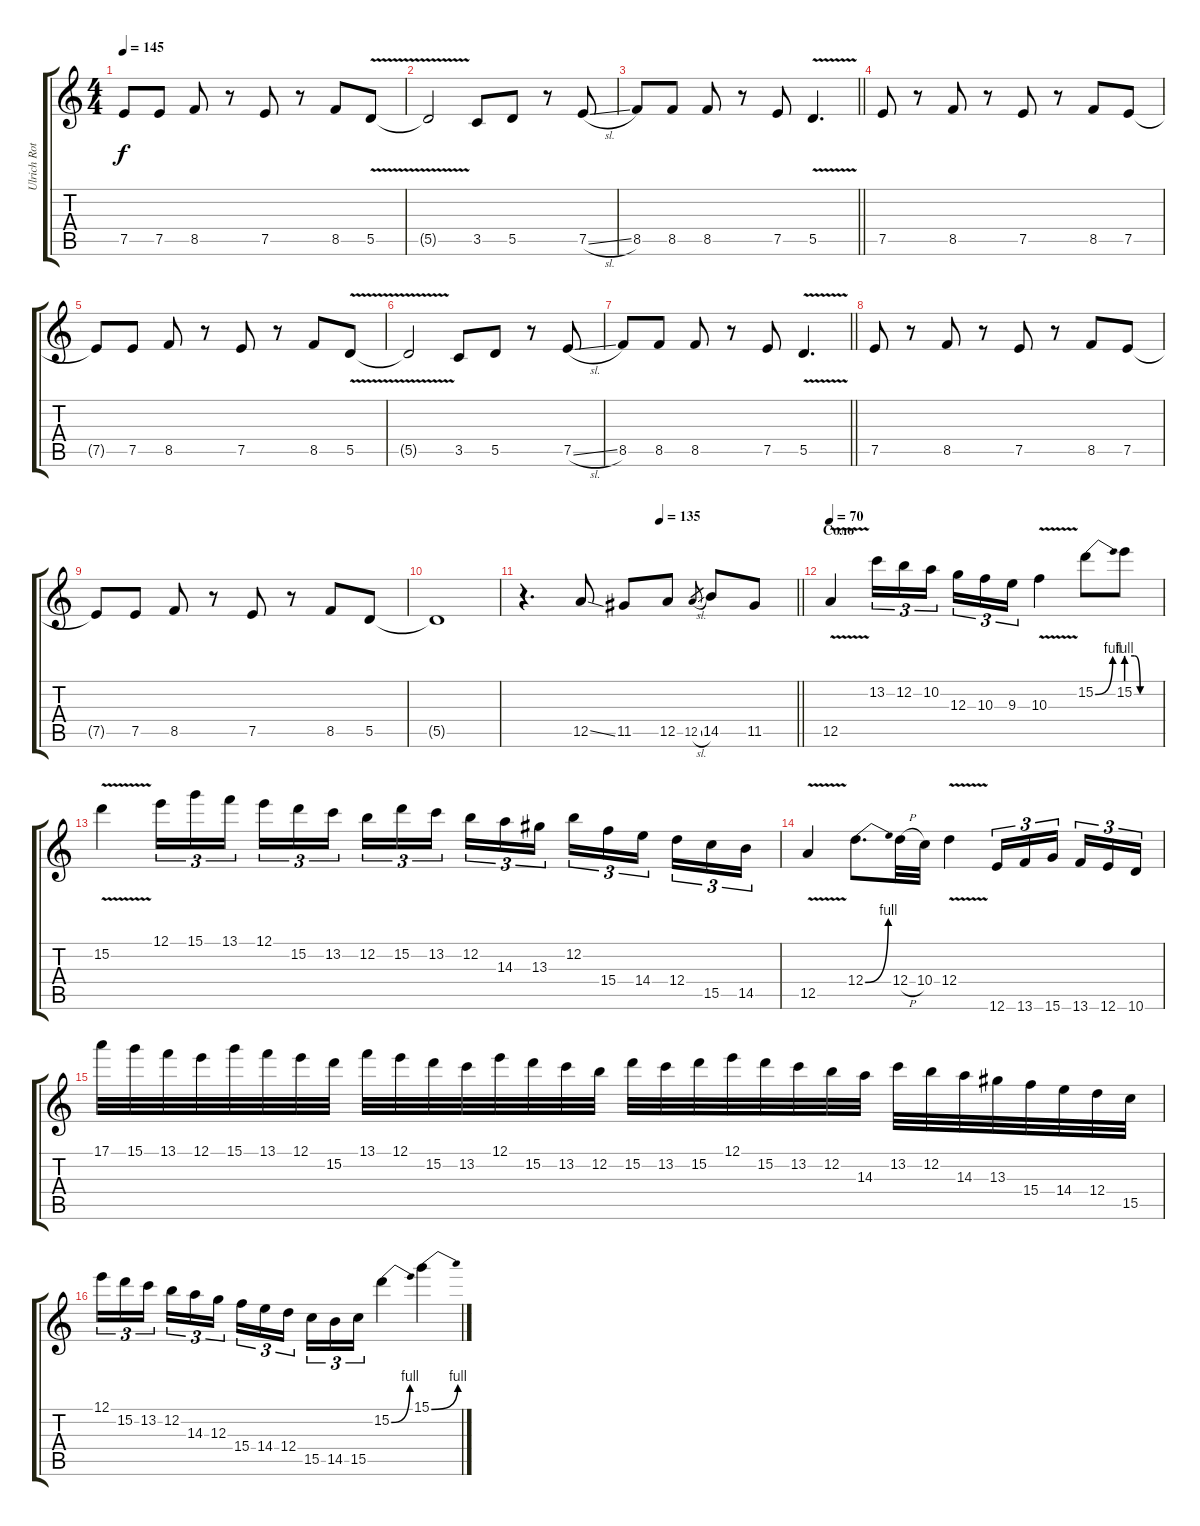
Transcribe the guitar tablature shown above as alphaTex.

\track ("Ulrich Roth" "Ulrich Rot") {instrument electricguitarclean}
\staff {score tabs}
\tuning (E4 B3 G3 D3 A2 E2) {hide}
\ts (4 4)
\tempo 145
\clef g2
\ks c
7.5{t}.8{dy f} 7.5.8 8.5.8 r.8 7.5.8 r.8 8.5.8 5.5{v}.8 |
5.5{t}.2 3.5.8 5.5.8 r.8 7.5{sl}.8 |
\barLineRight lightlight
8.5.8 8.5.8 8.5.8 r.8 7.5.8 5.5{v}.4{d} |
7.5.8 r.8 8.5.8 r.8 7.5.8 r.8 8.5.8 7.5.8 |
7.5{t}.8 7.5.8 8.5.8 r.8 7.5.8 r.8 8.5.8 5.5{v}.8 |
5.5{t}.2 3.5.8 5.5.8 r.8 7.5{sl}.8 |
\barLineRight lightlight
8.5.8 8.5.8 8.5.8 r.8 7.5.8 5.5{v}.4{d} |
7.5.8 r.8 8.5.8 r.8 7.5.8 r.8 8.5.8 7.5.8 |
7.5{t}.8 7.5.8 8.5.8 r.8 7.5.8 r.8 8.5.8 5.5.8 |
5.5{t}.1 |
\tempo (135 0.5)
\barLineRight lightlight
r.4{d} 12.5{ss}.8{volume 12} 11.5.8 12.5.8 12.5{sl}.8{gr} 14.5.8 11.5.8 |
\section ("" "Соло")
\tempo 70
12.5{v}.4 13.2.16{tu (3 2)} 12.2.16{tu (3 2)} 10.2.16{tu (3 2) beam splitsecondary} 12.3.16{tu (3 2)} 10.3.16{tu (3 2)} 9.3.16{tu (3 2)} 10.3{v}.4 15.2{be (bend 0 0 60 4)}.8 15.2{be (custom 0 4 15 4 25 0 60 0)}.8 |
15.2{v}.4 12.1.16{tu (3 2)} 15.1.16{tu (3 2)} 13.1.16{tu (3 2) beam splitsecondary} 12.1.16{tu (3 2)} 15.2.16{tu (3 2)} 13.2.16{tu (3 2)} 12.2.16{tu (3 2)} 15.2.16{tu (3 2)} 13.2.16{tu (3 2) beam splitsecondary} 12.2.16{tu (3 2)} 14.3.16{tu (3 2)} 13.3.16{tu (3 2)} 12.2.16{tu (3 2)} 15.4.16{tu (3 2)} 14.4.16{tu (3 2) beam splitsecondary} 12.4.16{tu (3 2)} 15.5.16{tu (3 2)} 14.5.16{tu (3 2)} |
12.5{v}.4 12.4{be (bend 0 0 60 4)}.8{d} 12.4{h}.32 10.4.32 12.4{v}.4 12.6.16{tu (3 2)} 13.6.16{tu (3 2)} 15.6.16{tu (3 2) beam splitsecondary} 13.6.16{tu (3 2)} 12.6.16{tu (3 2)} 10.6.16{tu (3 2)} |
17.1.32 15.1.32 13.1.32 12.1.32 15.1.32 13.1.32 12.1.32 15.2.32 13.1.32 12.1.32 15.2.32 13.2.32 12.1.32 15.2.32 13.2.32 12.2.32 15.2.32 13.2.32 15.2.32 12.1.32 15.2.32 13.2.32 12.2.32 14.3.32 13.2.32 12.2.32 14.3.32 13.3.32 15.4.32 14.4.32 12.4.32 15.5.32 |
12.1.16{tu (3 2)} 15.2.16{tu (3 2)} 13.2.16{tu (3 2) beam splitsecondary} 12.2.16{tu (3 2)} 14.3.16{tu (3 2)} 12.3.16{tu (3 2)} 15.4.16{tu (3 2)} 14.4.16{tu (3 2)} 12.4.16{tu (3 2) beam splitsecondary} 15.5.16{tu (3 2)} 14.5.16{tu (3 2)} 15.5.16{tu (3 2)} 15.2{be (bend 0 0 60 4)}.4 15.1{be (bend 0 0 60 4)}.4
